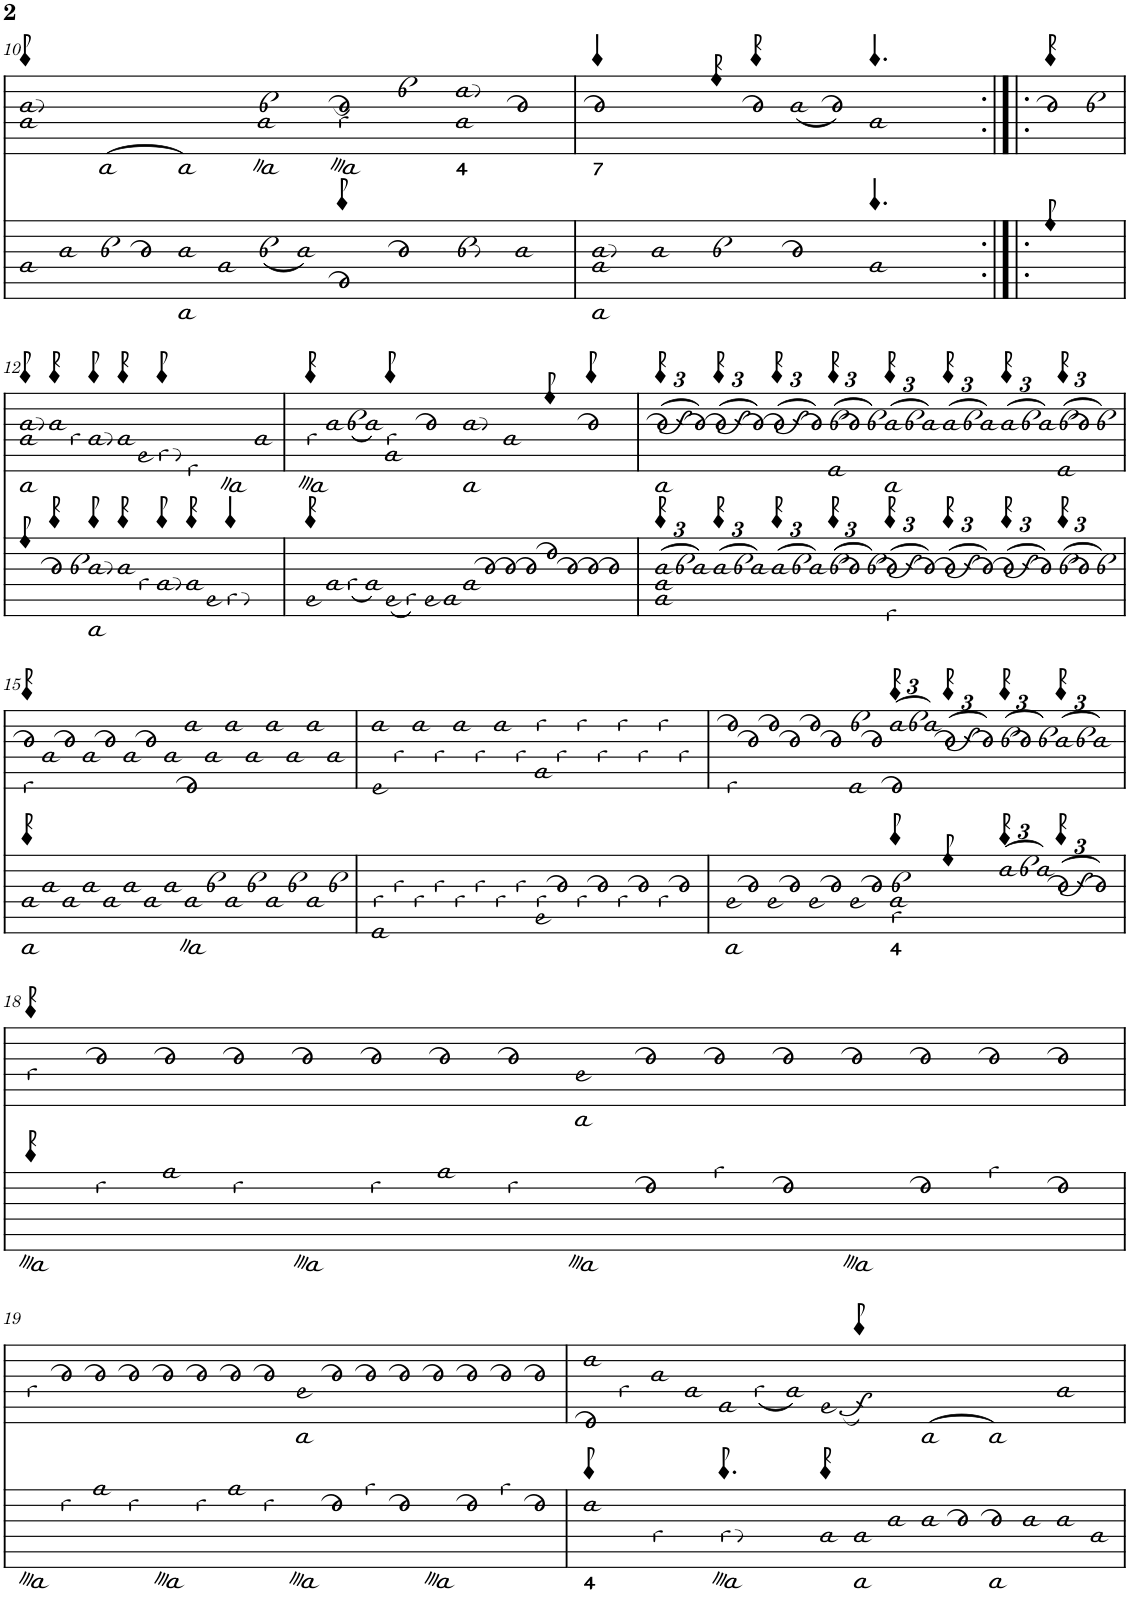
**kern	**kern
*part2	*part1
*staff2	*staff1
*I"II.	*I"I.
!!LO:PB:g=z
*k[b-e-]	*k[b-e-]
=10	=10
16F	8F 8A
16A	.
16B-	[8FF
16c	.
16FF 16A	8FF]
16F	.
(<16B-	8DD 8F 8B-
16A)	.
8E-	8CC 8G 8c
8c	8d#X
8B-	8BBB- 8F 8dn
8A	8c
=11	=11
8FF 8F 8A	4FFF 4c
8A	.
8B-	16r
.	16c
8c	(<16A
.	16c)
4.F	4.F
8r	16c
.	16B-
!!LO:LB:g=z
=12	=12
8r	8FF 8F 8A
16c	16A
16B-	16G
8FF 8A	8F
16A	16F
16G	16En
8F	8D
16F	8AA
16En	.
4D	8DD
.	8F
=13	=13
16En	16CC 16G
16F	16A
(<16G	(<16B-
16F)	16A)
(<16E	8C 8G
16D)	.
16E	8c
16C	.
16F	8FF 8A
16c	.
16c	8F
16c	.
16f	8r
16c	.
16c	8c
16c	.
=14	=14
*Xbrackettup	*Xbrackettup
(24C 24F 24A	(24FF 24c
24B-	24d
24A)	24c)
(24A	(24c
24B-	24d
24A)	24c)
(24A	(24c
24B-	24d
24A)	24c)
(24B-	(24GG 24B-
24c	24c
24B-)	24B-)
(24AA 24c	(24FF 24A
24d	24B-
24c)	24A)
(24c	(24A
24d	24B-
24c)	24A)
(24c	(24A
24d	24B-
24c)	24A)
(24B-	(24GG 24B-
24c	24c
24B-)	24B-)
!!LO:LB:g=z
=15	=15
16FF 16F	16AA 16c
16A	16F
16F	16c
16A	16F
16F	16c
16A	16F
16F	16c
16A	16F
16DD 16F	16BB- 16d
16B-	16F
16F	16d
16B-	16F
16F	16d
16B-	16F
16F	16d
16B-	16F
=16	=16
16GG 16G	16BBn 16d
16Bn	16G
16G	16d
16B	16G
16G	16d
16B	16G
16G	16d
16B	16G
16En 16G	16C 16en
16c	16G
16G	16e
16c	16G
16G	16e
16c	16G
16G	16e
16c	16G
=17	=17
16FF 16A	16AA 16f
16c	16c
16A	16f
16c	16c
16A	16f
16c	16c
16A	16GG 16d#X
16c	16c
8BBB- 8D 8F 8B-	(24BB- 24dn
.	24d#X
.	24dn)
8r	(24c
.	24d
.	24c)
(24d	(24B-
24d#X	24c
24dn)	24B-)
(24c	(24A
24d	24B-
24c)	24A)
!!LO:LB:g=z
=18	=18
16CC	16G
16en	16c
16g	16c
16e	16c
16CC	16c
16e	16c
16g	16c
16e	16c
16CC	16FF 16A
16f	16c
16a	16c
16f	16c
16CC	16c
16f	16c
16a	16c
16f	16c
!!LO:LB:g=z
=19	=19
16CC	16G
16en	16c
16g	16c
16e	16c
16CC	16c
16e	16c
16g	16c
16e	16c
16CC	16FF 16A
16f	16c
16a	16c
16f	16c
16CC	16c
16f	16c
16a	16c
16f	16c
=20	=20
8BBB- 8d	16BB- 16d
.	16G
8G	16A
.	16F
8.CC 8.G	16C
.	(<16G
.	16F)
16F	16En
16FF 16F	8F
16A	.
16A	[8FF
16c	.
16FF 16c	8FF]
16A	.
16A	8F
16F	.
=	=
*-	*-
